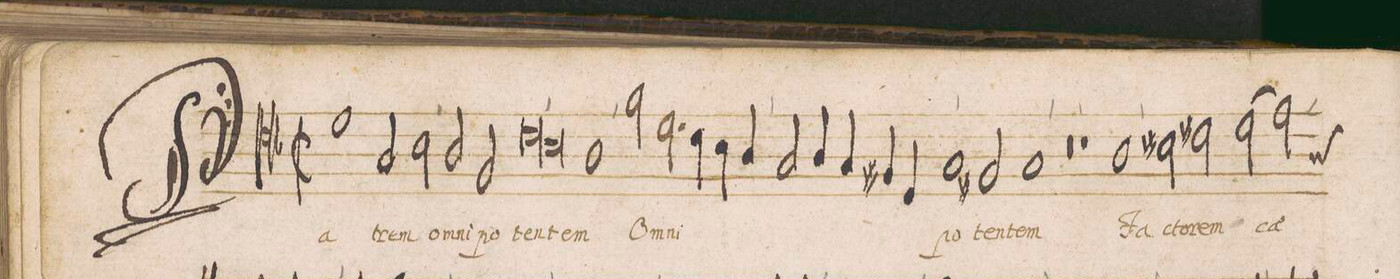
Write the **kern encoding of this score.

**kern	**text
*I"TENOR	*
*clefC4	*
*k[b-]	*
*met(C|)	*
*M2/1	*
1d\	Pa-
2G/	-trem
*2\right	*
2B-\	o-
=2-	=2-
2A/	-mni-
2F/	-po-
*lig	*
1c\	ten-
=3-	=3-
1B-\	.
*Xlig	*
1A\	-tem
=4-	=4-
2f\	O-
2.d\	-mni-
4c\	.
4B-\	.
4A/	.
=5-	=5-
2G/	.
4A/	.
4G/	.
4F#X/	.
4D/	.
1G/	-po-
=6-	=6-
2F#X/	-ten-
1G/	-tem
=7-	=7-
0r	.
=8-	=8-
1r	.
1A\	Fa-
=9-	=9-
2Bn\	-cto-
2c#X\	-rem
(2d\	cae-
2e\)	.
*-	*-
